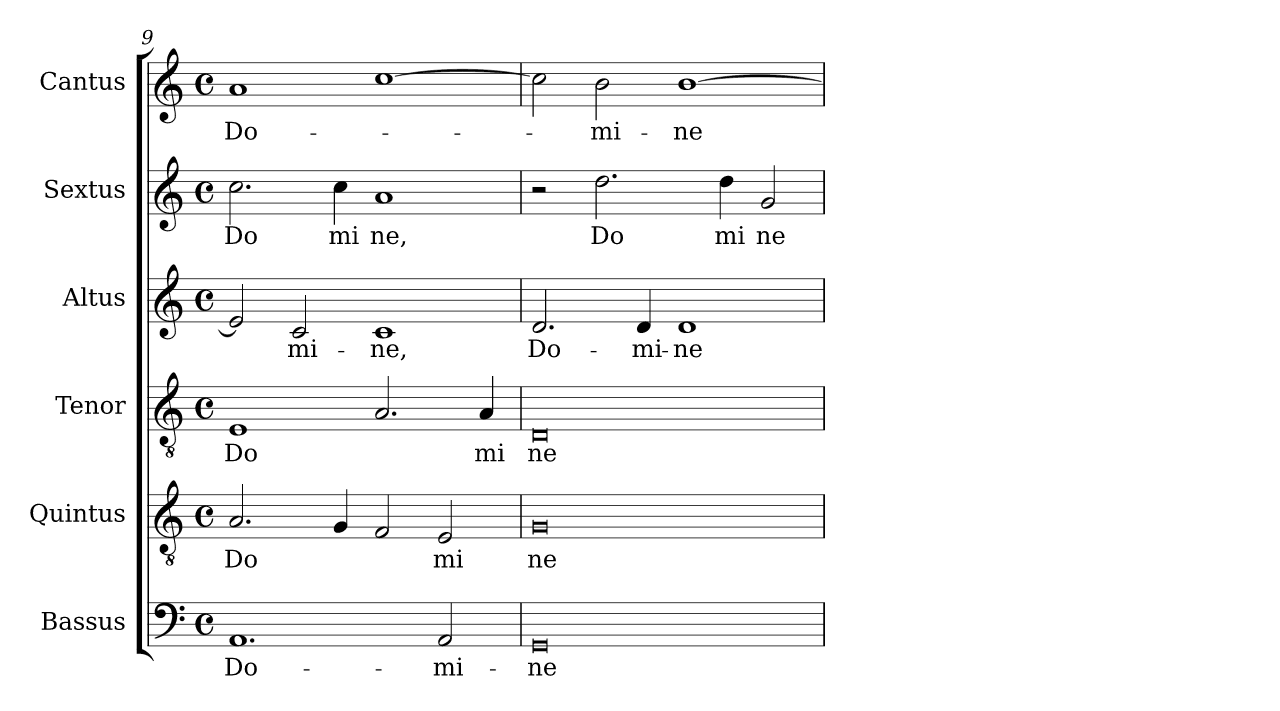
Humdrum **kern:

**kern	**text	**kern	**text	**kern	**text	**kern	**text	**kern	**text	**kern	**text
*part6	*part6	*part5	*part5	*part4	*part4	*part3	*part3	*part2	*part2	*part1	*part1
*staff6	*staff6	*staff5	*staff5	*staff4	*staff4	*staff3	*staff3	*staff2	*staff2	*staff1	*staff1
*I"Bassus	*	*I"Quintus	*	*I"Tenor	*	*I"Altus	*	*I"Sextus	*	*I"Cantus	*
*clefF4	*	*clefGv2	*	*clefGv2	*	*clefG2	*	*clefG2	*	*clefG2	*
*M4/4	*	*M4/4	*	*M4/4	*	*M4/4	*	*M4/4	*	*M4/4	*
*met(c)	*	*met(c)	*	*met(c)	*	*met(c)	*	*met(c)	*	*met(c)	*
=9	=9	=9	=9	=9	=9	=9	=9	=9	=9	=9	=9
!	!LO:LY:b:cj	!	!LO:LY:b	!	!LO:LY:b:cj	!	!	!	!LO:LY:b:cj	!	!LO:LY:b:cj
1.AA	Do-	2.A/	Do	1E	Do	2e/]	.	2.cc\	Do	1a	Do-
!	!	!	!	!	!	!	!LO:LY:b:cj	!	!	!	!
.	.	.	.	.	.	2c/	-mi-	.	.	.	.
!	!	!	!	!	!	!	!	!	!LO:LY:b:cj	!	!
.	.	4G/	.	.	.	.	.	4cc\	mi	.	.
!	!	!	!	!	!	!	!LO:LY:b:cj	!	!LO:LY:b:cj	!	!
.	.	2F/	.	2.A/	.	1c	-ne,	1a	ne,	[>1cc	.
!	!LO:LY:b:cj	!	!LO:LY:b:cj	!	!	!	!	!	!	!	!
2AA/	-mi-	2E/	mi	.	.	.	.	.	.	.	.
!	!	!	!	!	!LO:LY:b:cj	!	!	!	!	!	!
.	.	.	.	4A/	mi	.	.	.	.	.	.
=10	=10	=10	=10	=10	=10	=10	=10	=10	=10	=10	=10
!	!LO:LY:b:cj	!	!LO:LY:b:cj	!	!LO:LY:b:cj	!	!LO:LY:b:cj	!	!	!	!
0GG	-ne	0G	ne	0D	ne	2.d/	Do-	2r	.	2cc\]	.
!	!	!	!	!	!	!	!	!	!LO:LY:b:cj	!	!LO:LY:b:cj
.	.	.	.	.	.	.	.	2.dd\	Do	2b\	-mi-
!	!	!	!	!	!	!	!LO:LY:b:cj	!	!	!	!
.	.	.	.	.	.	4d/	-mi-	.	.	.	.
!	!	!	!	!	!	!	!LO:LY:b:cj	!	!	!	!LO:LY:b:cj
.	.	.	.	.	.	1d	-ne	.	.	[>1b	-ne
!	!	!	!	!	!	!	!	!	!LO:LY:b:cj	!	!
.	.	.	.	.	.	.	.	4dd\	mi	.	.
!	!	!	!	!	!	!	!	!	!LO:LY:b:cj	!	!
.	.	.	.	.	.	.	.	2g/	ne	.	.
=	=	=	=	=	=	=	=	=	=	=	=
*-	*-	*-	*-	*-	*-	*-	*-	*-	*-	*-	*-
